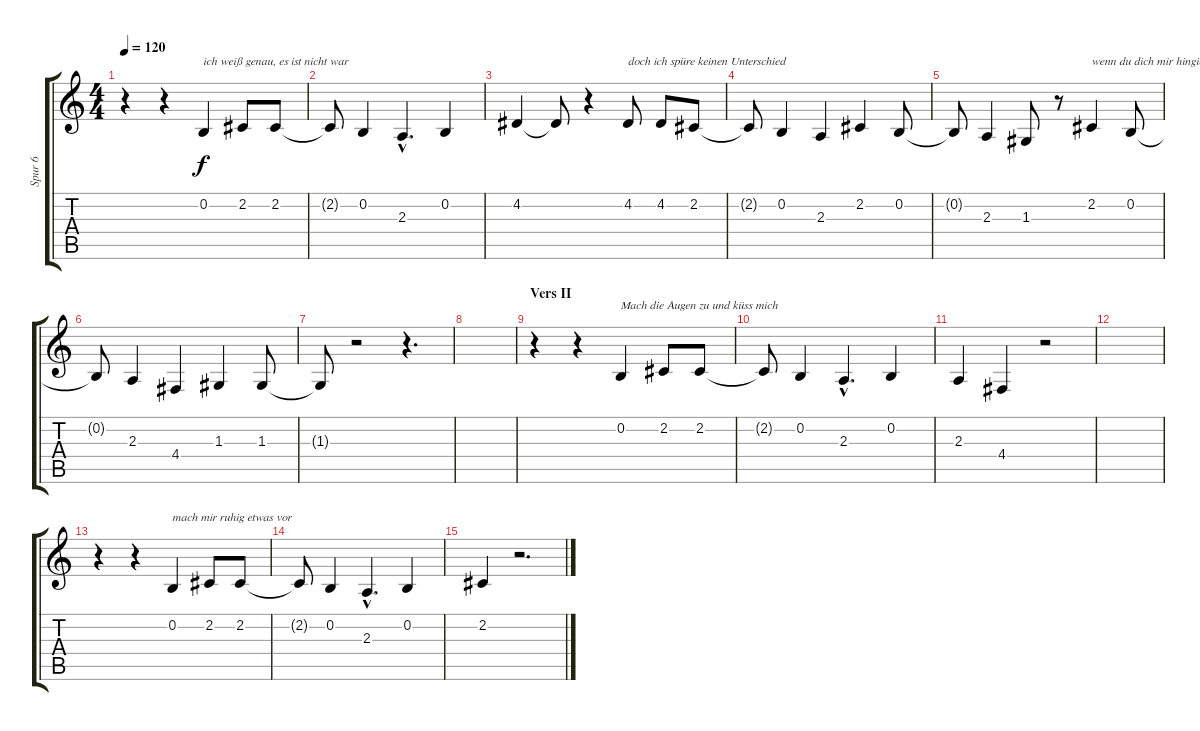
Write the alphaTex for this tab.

\track ("Spur 6" "Spur 6") {instrument bassoon}
\staff {score tabs}
\tuning (E4 B3 G3 D3 A2 E2) {hide}
\ts (4 4)
\tempo 120
\clef g2
\ks c
r.4{dy f} r.4 0.2.4{txt "ich weiß genau, es ist nicht war"} 2.2.8 2.2.8 |
2.2{t}.8 0.2.4 2.3{hac}.4{d} 0.2.4 |
4.2.4 4.2{t}.8 r.4 4.2.8{txt "doch ich spüre keinen Unterschied"} 4.2.8 2.2.8 |
2.2{t}.8 0.2.4 2.3.4 2.2.4 0.2.8 |
0.2{t}.8 2.3.4 1.3.8 r.8 2.2.4{txt "wenn du dich mir hingiebst"} 0.2.8 |
0.2{t}.8 2.3.4 4.4.4 1.3.4 1.3.8 |
1.3{t}.8 r.2 r.4{d} |
|
\section ("" "Vers II")
r.4 r.4 0.2.4{txt "Mach die Augen zu und küss mich"} 2.2.8 2.2.8 |
2.2{t}.8 0.2.4 2.3{hac}.4{d} 0.2.4 |
2.3.4 4.4.4 r.2 |
|
r.4 r.4 0.2.4{txt "mach mir ruhig etwas vor"} 2.2.8 2.2.8 |
2.2{t}.8 0.2.4 2.3{hac}.4{d} 0.2.4 |
2.2.4 r.2{d}
